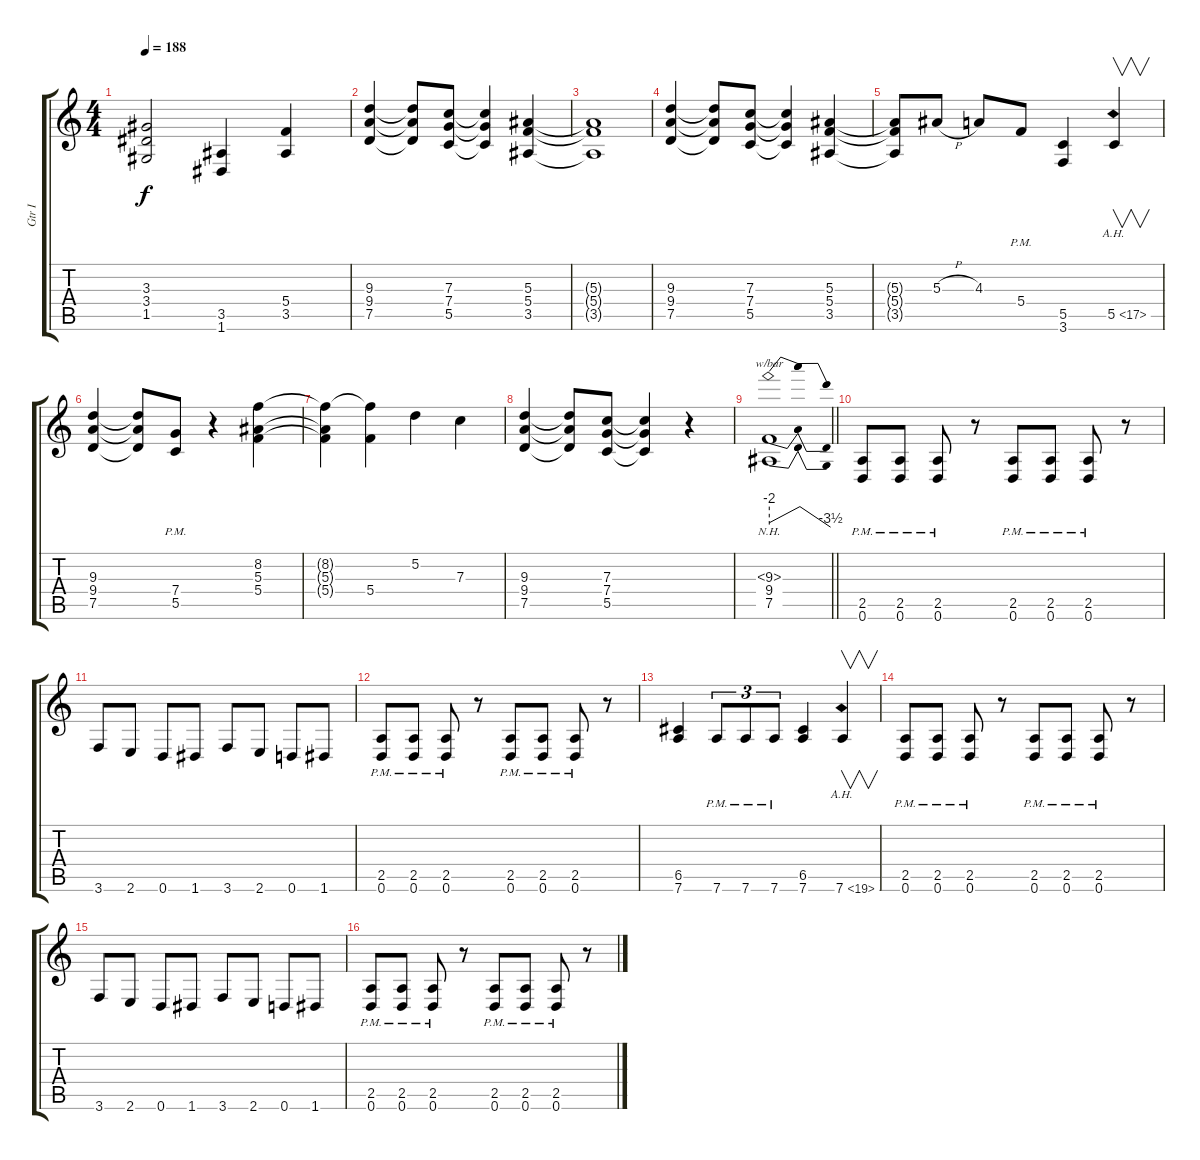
\track ("Gtr I" "Gtr I") {instrument distortionguitar}
\staff {score tabs}
\tuning (D4 A3 F3 C3 G2 D2) {hide}
\ts (4 4)
\tempo 188
\clef g2
\ks c
(3.3{t} 3.4{t} 1.5{t}).2{dy f} (3.5 1.6).4 (5.4 3.5).4 |
(9.3 9.4 7.5).4 (9.3{t} 9.4{t} 7.5{t}).8 (7.3 7.4 5.5).8 (7.3{t} 7.4{t} 5.5{t}).4 (5.3 5.4 3.5).4 |
(5.3{t} 5.4{t} 3.5{t}).1 |
(9.3 9.4 7.5).4 (9.3{t} 9.4{t} 7.5{t}).8 (7.3 7.4 5.5).8 (7.3{t} 7.4{t} 5.5{t}).4 (5.3 5.4 3.5).4 |
(5.3{t} 5.4{t} 3.5{t}).8 5.3{h}.8 4.3.8 5.4{pm}.8 (5.5 3.6).4 5.5{ah 12}.4{v} |
(9.3 9.4 7.5).4 (9.3{t} 9.4{t} 7.5{t}).8 (7.4{pm} 5.5{pm}).8 r.4 (8.2 5.3 5.4).4 |
(8.2{t} 5.3{t} 5.4{t}).4 (8.2{t} 5.4).4 5.2.4 7.3.4 |
(9.3 9.4 7.5).4 (9.3{t} 9.4{t} 7.5{t}).8 (7.3 7.4 5.5).8 (7.3{t} 7.4{t} 5.5{t}).4 r.4 |
\barLineRight lightlight
(9.3{nh} 9.4 7.5).1{tbe (dip default 0 -8 5 0 30 0 60 -14)} |
(2.5{pm} 0.6{pm}).8 (2.5{pm} 0.6{pm}).8 (2.5{pm} 0.6{pm}).8 r.8 (2.5{pm} 0.6{pm}).8 (2.5{pm} 0.6{pm}).8 (2.5{pm} 0.6{pm}).8 r.8 |
3.6.8 2.6.8 0.6.8 1.6.8 3.6.8 2.6.8 0.6.8 1.6.8 |
(2.5{pm} 0.6{pm}).8 (2.5{pm} 0.6{pm}).8 (2.5{pm} 0.6{pm}).8 r.8 (2.5{pm} 0.6{pm}).8 (2.5{pm} 0.6{pm}).8 (2.5{pm} 0.6{pm}).8 r.8 |
(6.5 7.6).4 7.6{pm}.8{tu (3 2)} 7.6{pm}.8{tu (3 2)} 7.6{pm}.8{tu (3 2)} (6.5 7.6).4 7.6{ah 12}.4{v} |
(2.5{pm} 0.6{pm}).8 (2.5{pm} 0.6{pm}).8 (2.5{pm} 0.6{pm}).8 r.8 (2.5{pm} 0.6{pm}).8 (2.5{pm} 0.6{pm}).8 (2.5{pm} 0.6{pm}).8 r.8 |
3.6.8 2.6.8 0.6.8 1.6.8 3.6.8 2.6.8 0.6.8 1.6.8 |
(2.5{pm} 0.6{pm}).8 (2.5{pm} 0.6{pm}).8 (2.5{pm} 0.6{pm}).8 r.8 (2.5{pm} 0.6{pm}).8 (2.5{pm} 0.6{pm}).8 (2.5{pm} 0.6{pm}).8 r.8
